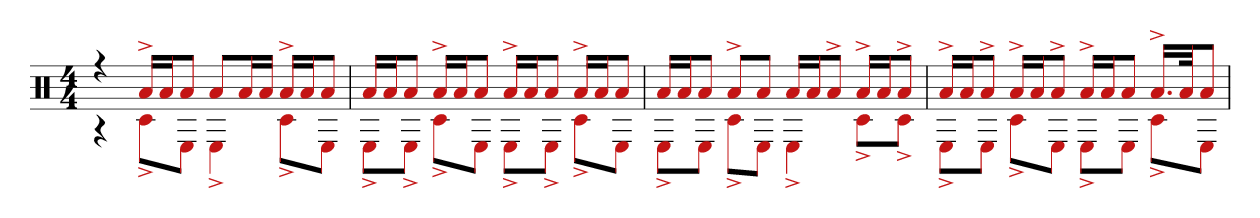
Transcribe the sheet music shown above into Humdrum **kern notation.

**kern
*part1
*staff1
*clefX
*k[]
*M4/4
=1
*^
4r	4r
16a^LL	8c#^L
16aJ	.
8aJ	8EJ
8aL	4E^
16aL	.
16aJJ	.
16a^LL	8c#^L
16aJ	.
8aJ	8EJ
=2	=2
16aLL	8E^L
16aJ	.
8aJ	8E^J
16a^LL	8c#^L
16aJ	.
8aJ	8EJ
16a^LL	8E^L
16aJ	.
8aJ	8E^J
16a^LL	8c#^L
16aJ	.
8aJ	8EJ
=3	=3
16aLL	8E^L
16aJ	.
8aJ	8EJ
8a^L	8c#^L
8aJ	8EJ
16aLL	4E^
16aJ	.
8a^J	.
16a^LL	8c#^L
16aJ	.
8a^J	8c#^J
=4	=4
16a^LL	8E^L
16aJ	.
8a^J	8EJ
16a^LL	8c#^L
16aJ	.
8a^J	8EJ
16a^LL	8E^L
16aJ	.
8aJ	8EJ
16.a^LL	8c#^L
32aJk	.
8aJ	8EJ
*v	*v
=
*-
